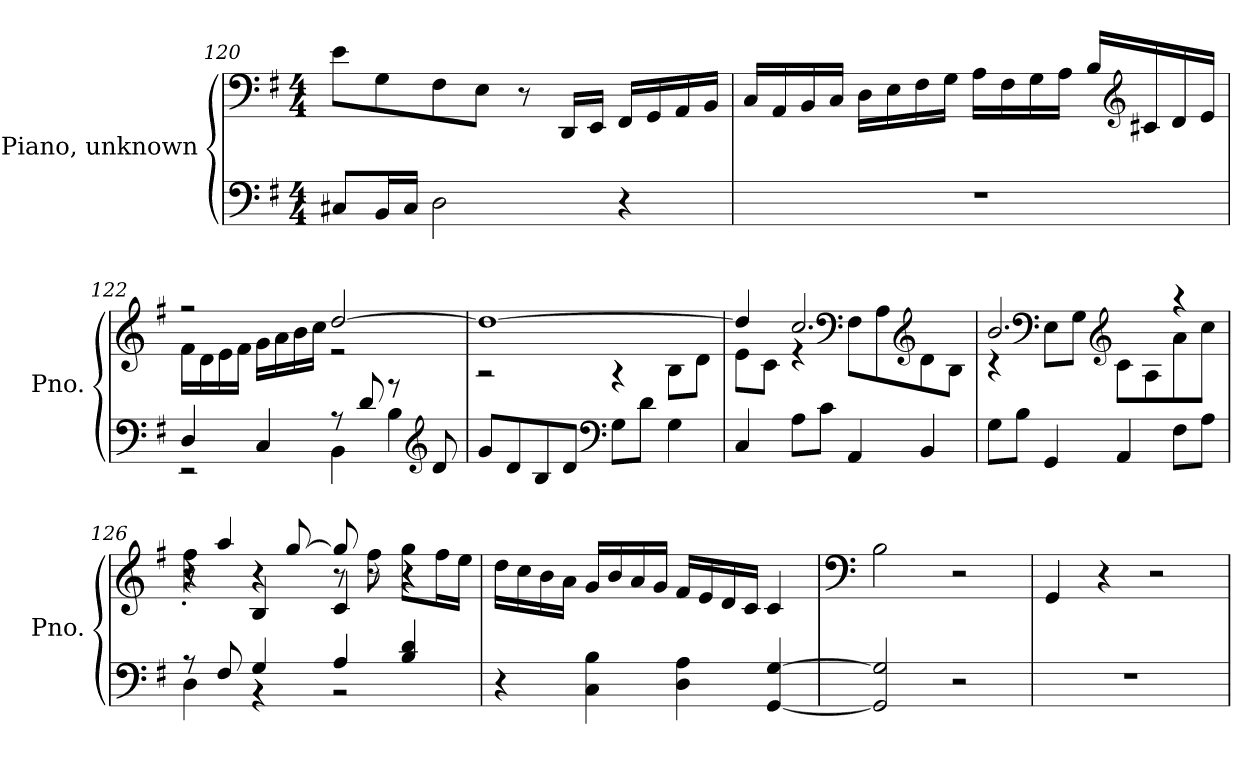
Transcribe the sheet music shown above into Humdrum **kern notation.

**kern	**kern
*part1	*part1
*staff2	*staff1
*I"Piano, unknown	*
*I'Pno.	*
*clefF4	*clefF4
*k[f#]	*k[f#]
*M4/4	*M4/4
=120	=120
8C#X/L	8e\L
16BB/L	8G\
16C#/JJ	.
2D\	8F#\
.	8E\J
.	8r
.	16DD/LL
.	16EE/JJ
4r	16FF#/LL
.	16GG/
.	16AA/
.	16BB/JJ
=121	=121
1r	16C/LL
.	16AA/
.	16BB/
.	16C/JJ
.	16D\LL
.	16E\
.	16F#\
.	16G\JJ
.	16A\LL
.	16F#\
.	16G\
.	16A\JJ
.	16B/LL
*	*clefG2
.	16c#X/
.	16d/
.	16e/JJ
!!LO:LB:g=z
=122	=122
*^	*^
4D/	2r	2r	16f#\LL
.	.	.	16d\
.	.	.	16e\
.	.	.	16f#\JJ
4C/	.	.	16g\LL
.	.	.	16a\
.	.	.	16b\
.	.	.	16cc\JJ
8r	4BB\	[2dd/	2r
8d/	.	.	.
8r	4B\	.	.
*clefG2	*	*	*
8d/	.	.	.
*v	*v	*	*
=123	=123	=123
8g/L	1dd_	2r
8d/	.	.
8B/	.	.
8d/J	.	.
*clefF4	*	*
8G\L	.	4r
8d\J	.	.
4G\	.	8B\L
.	.	8d\J
=124	=124	=124
4C/	4dd/]	8e\L
.	.	8c\J
8A\L	2.cc/	4r
8c\J	.	.
*	*clefF4	*
4AA/	.	8F#\L
.	.	8A\
*	*clefG2	*
4BB/	.	8d\
.	.	8B\J
!!LO:LB:g=z	!!
=125	=125	=125
8G\L	2.b/	4r
8B\J	.	.
*	*clefF4	*
4GG/	.	8E\L
.	.	8G\J
*	*clefG2	*
4AA/	.	8c\L
.	.	8A\
8F#\L	4r	8a\
8A\J	.	8cc\J
=126	=126	=126
*^	*	*^
8r	4D\	8r	4ff#'\	4r
8F#/	.	4aa/	.	.
4G/	4r	.	4r	4B/
.	.	[8gg/	.	.
4A/	2r	8gg/]	8r	4c/
.	.	8r	8ff#\	.
4B/ 4d/	.	4r	8gg\L	4r
.	.	.	16ff#\L	.
.	.	.	16ee\JJ	.
*v	*v	*	*	*
*	*v	*v	*v
=127	=127
4r	16dd\LL
.	16cc\
.	16b\
.	16a\JJ
4C\ 4B\	16g/LL
.	16b/
.	16a/
.	16g/JJ
4D\ 4A\	16f#/LL
.	16e/
.	16d/
.	16c/JJ
[4GG/ [4G/	4c/
=128	=128
*	*clefF4
2GG/] 2G/]	2B\
2r	2r
!!LO:LB:g=z
=129	=129
1r	4GG/
.	4r
.	2r
=	=
*-	*-
